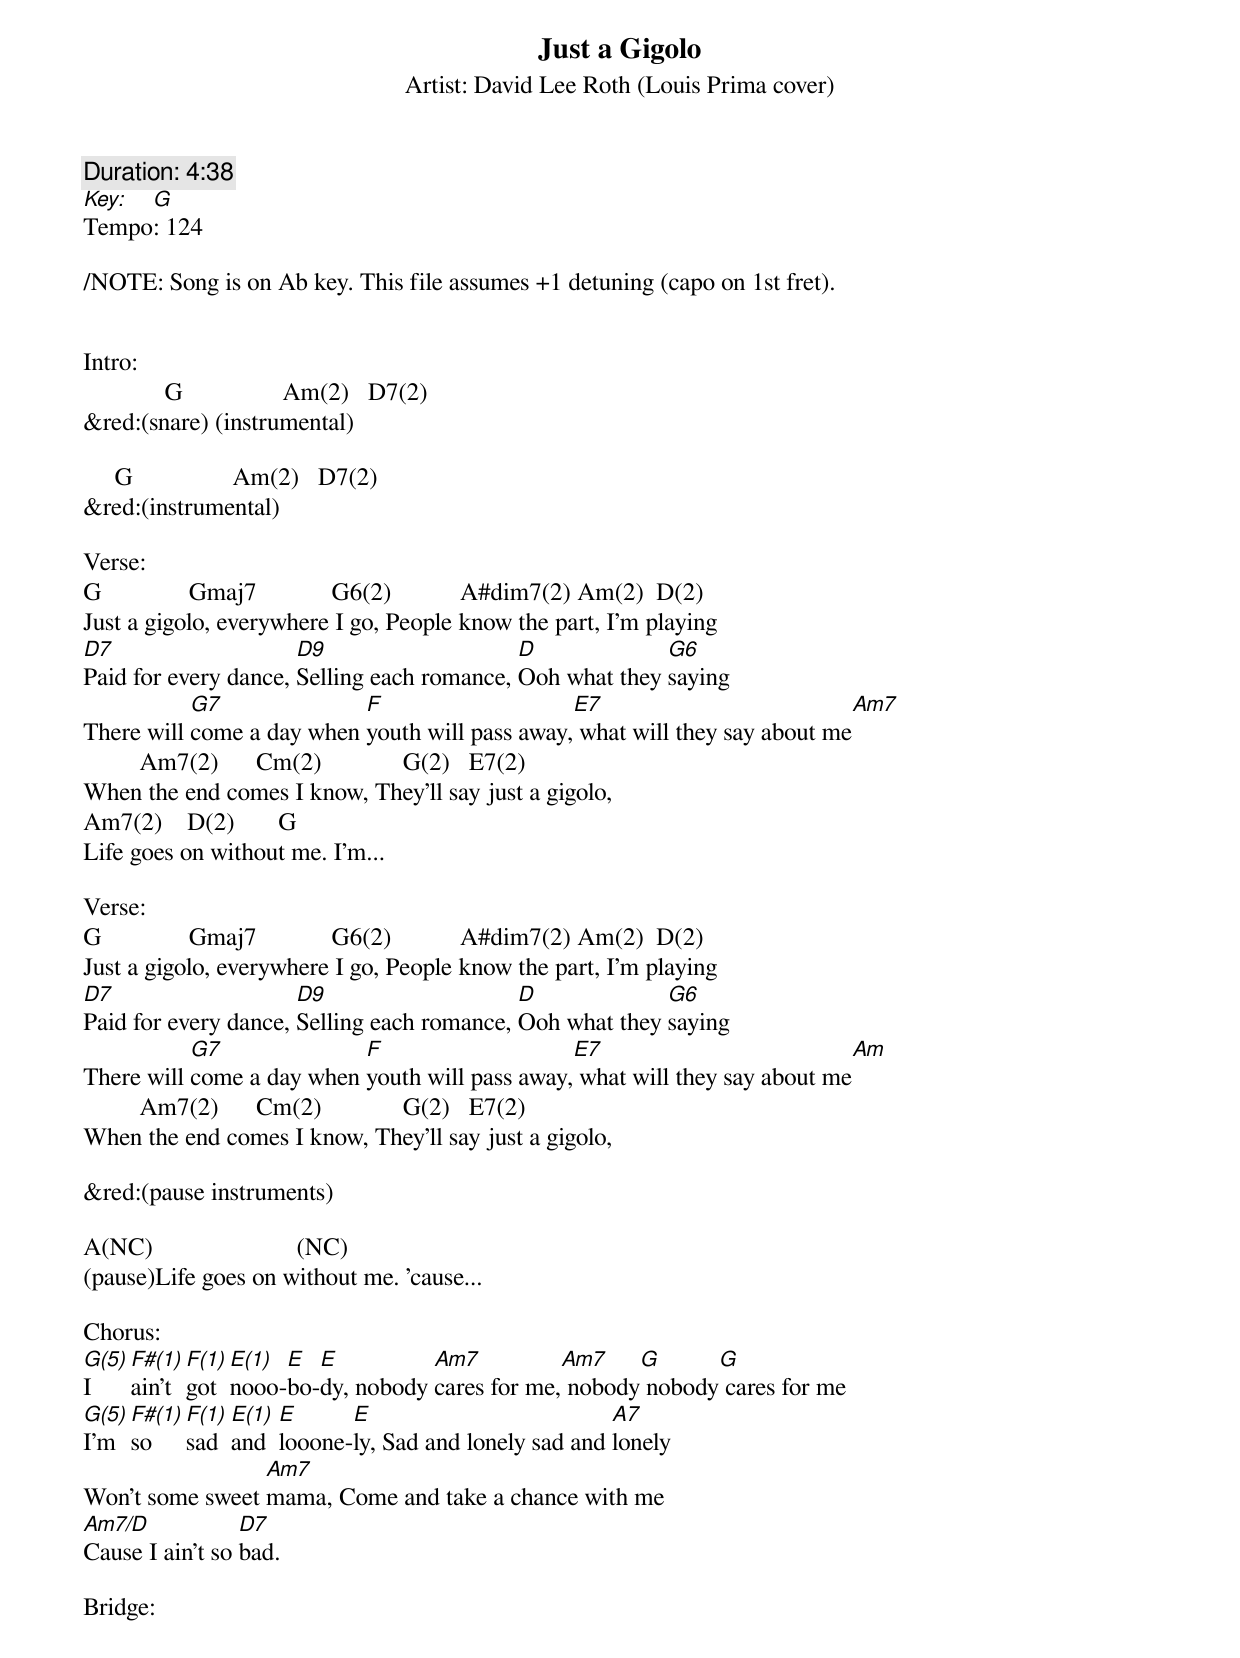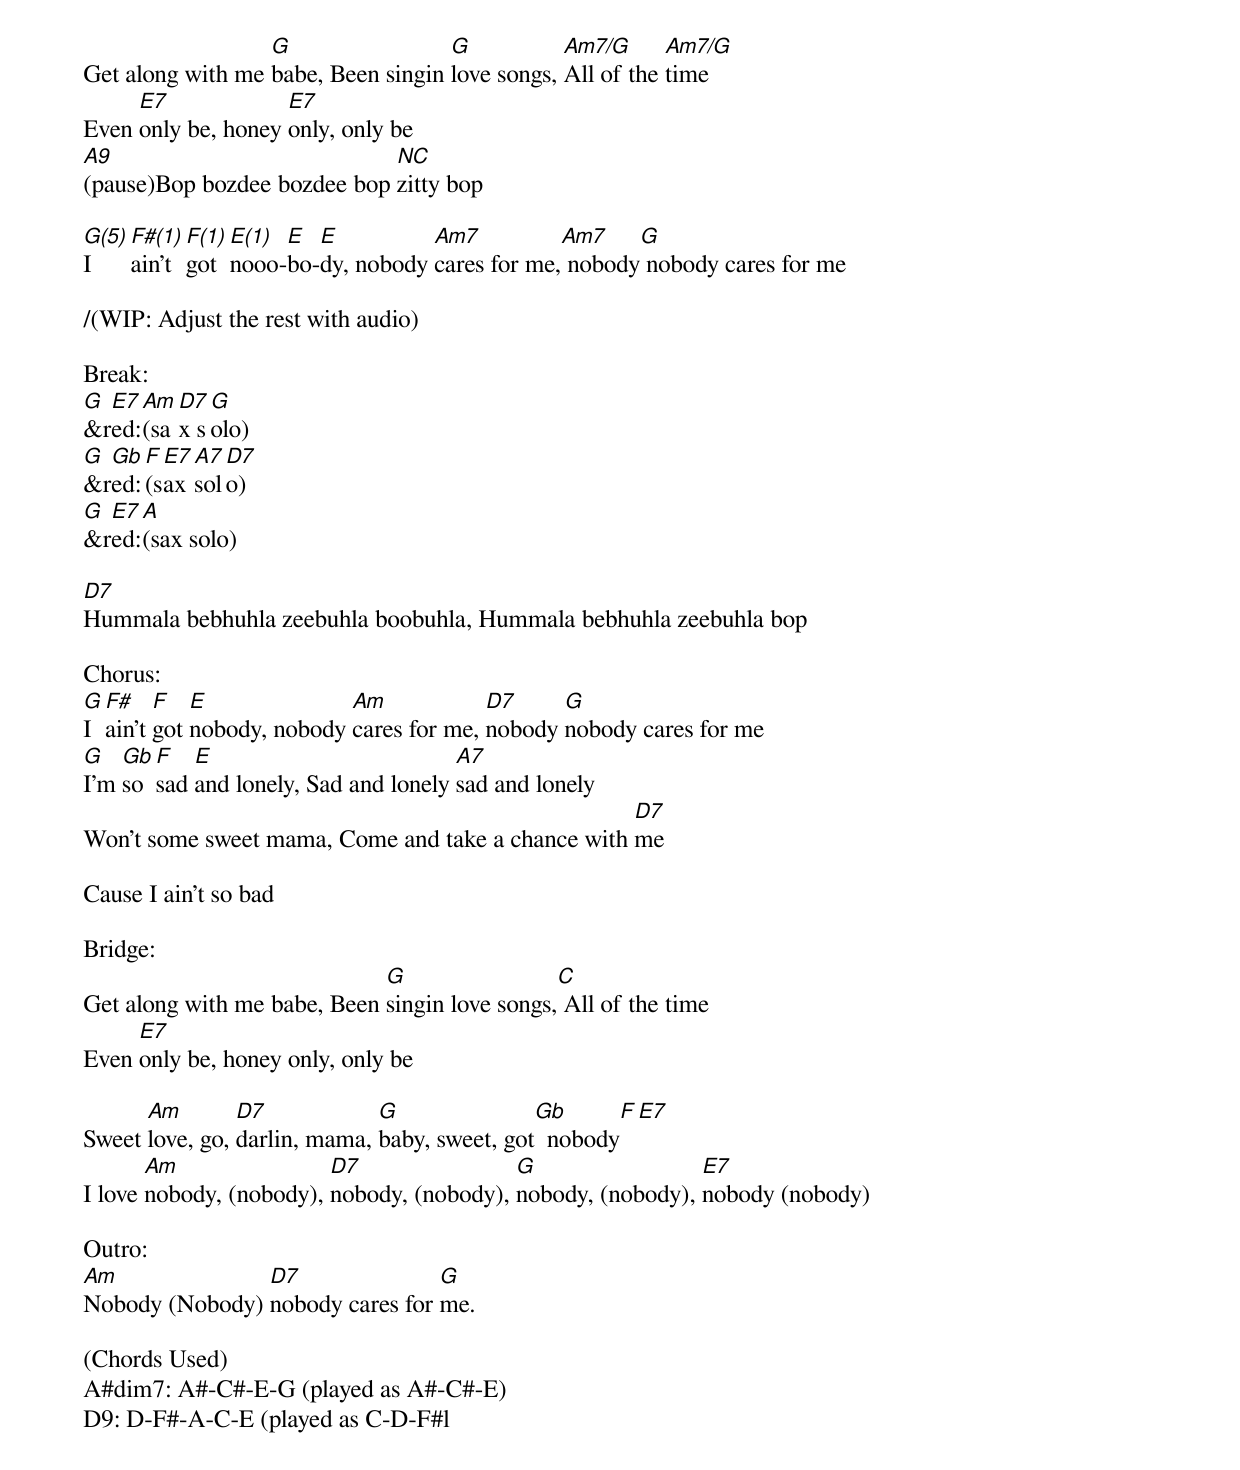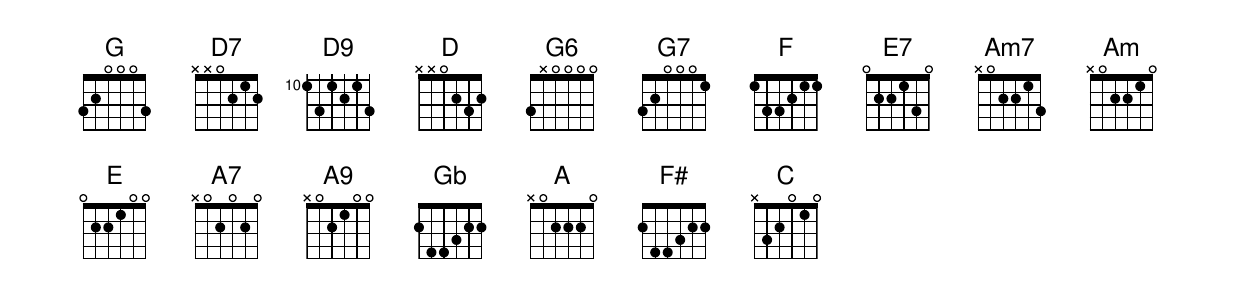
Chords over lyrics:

Just a Gigolo
Artist: David Lee Roth (Louis Prima cover)
Duration: 4:38
Key: G
Tempo: 124

/NOTE: Song is on Ab key. This file assumes +1 detuning (capo on 1st fret).


Intro:
             G                Am(2)   D7(2)
&red:(snare) (instrumental)

     G                Am(2)   D7(2)
&red:(instrumental)

Verse:
G              Gmaj7            G6(2)           A#dim7(2) Am(2)  D(2)
Just a gigolo, everywhere I go, People know the part, I'm playing
D7                    D9                    D             G6
Paid for every dance, Selling each romance, Ooh what they saying
           G7              F                    E7                           Am7
There will come a day when youth will pass away, what will they say about me
         Am7(2)      Cm(2)             G(2)   E7(2)
When the end comes I know, They'll say just a gigolo,
Am7(2)    D(2)       G
Life goes on without me. I'm...

Verse:
G              Gmaj7            G6(2)           A#dim7(2) Am(2)  D(2)
Just a gigolo, everywhere I go, People know the part, I'm playing
D7                    D9                    D             G6
Paid for every dance, Selling each romance, Ooh what they saying
           G7              F                    E7                           Am
There will come a day when youth will pass away, what will they say about me
         Am7(2)      Cm(2)             G(2)   E7(2)
When the end comes I know, They'll say just a gigolo,

&red:(pause instruments)

A(NC)                       (NC)
(pause)Life goes on without me. 'cause...

Chorus:
G(5) F#(1) F(1) E(1) E  E          Am7          Am7    G      G
I    ain't got  nooo-bo-dy, nobody cares for me, nobody nobody cares for me
G(5) F#(1) F(1) E(1) E      E                          A7
I'm  so    sad  and  looone-ly, Sad and lonely sad and lonely
                 Am7
Won't some sweet mama, Come and take a chance with me
Am7/D            D7
Cause I ain't so bad.

Bridge:
                  G                 G           Am7/G      Am7/G
Get along with me babe, Been singin love songs, All of the time
     E7             E7
Even only be, honey only, only be
A9                           (NC)
(pause)Bop bozdee bozdee bop zitty bop

G(5) F#(1) F(1) E(1) E  E          Am7          Am7    G
I    ain't got  nooo-bo-dy, nobody cares for me, nobody nobody cares for me

/(WIP: Adjust the rest with audio)

Break:
G E7 Am D7 G
&red:(sax solo)
G Gb F E7 A7 D7
&red:(sax solo)
G E7 A
&red:(sax solo)

D7
Hummala bebhuhla zeebuhla boobuhla, Hummala bebhuhla zeebuhla bop

Chorus:
G F#    F   E              Am            D7     G
I ain't got nobody, nobody cares for me, nobody nobody cares for me
G   Gb F   E                          A7
I'm so sad and lonely, Sad and lonely sad and lonely
                                                   D7
Won't some sweet mama, Come and take a chance with me

Cause I ain't so bad

Bridge:
                             G                 C
Get along with me babe, Been singin love songs, All of the time
     E7
Even only be, honey only, only be

      Am        D7            G               Gb      F  E7
Sweet love, go, darlin, mama, baby, sweet, got  nobody
       Am                D7                G                 E7
I love nobody, (nobody), nobody, (nobody), nobody, (nobody), nobody (nobody)

Outro:
Am              D7               G
Nobody (Nobody) nobody cares for me.

(Chords Used)
A#dim7: A#-C#-E-G (played as A#-C#-E)
D9: D-F#-A-C-E (played as C-D-F#l
